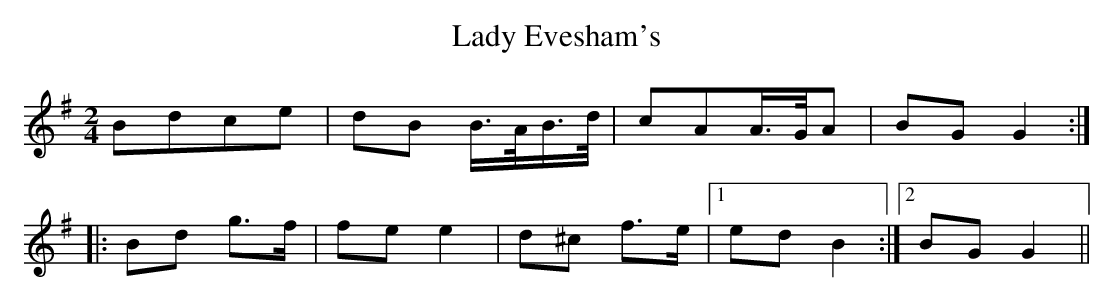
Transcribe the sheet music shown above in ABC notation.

X:1
T:Lady Evesham's
M:2/4
L:1/8
K:G
Bdce|dB B/>A/B/>d/|cAA/>G/A|BG G2:|
|:Bd g>f|fe e2|d^c f>e|1 ed B2:|2BG G2||
